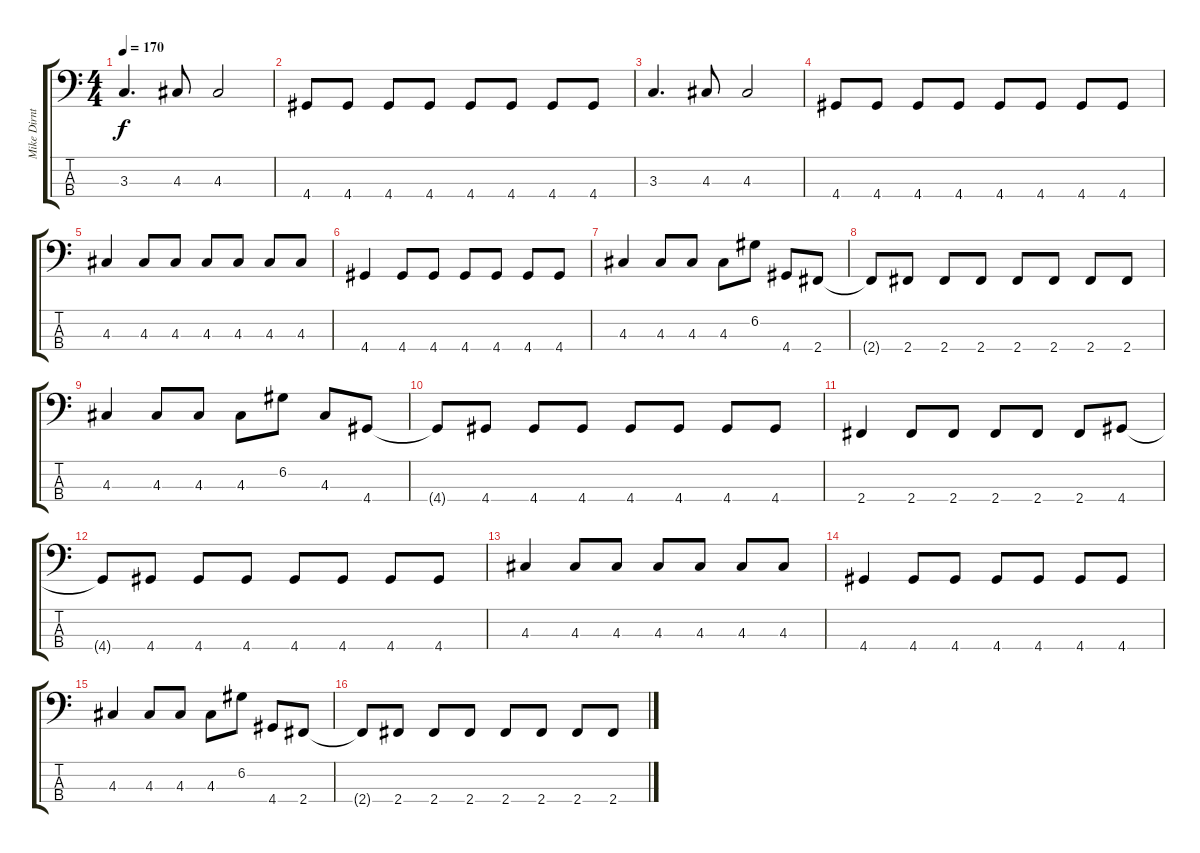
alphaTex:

\track ("Mike Dirnt" "Mike Dirnt") {instrument electricbassfinger}
\staff {score tabs}
\tuning (G2 D2 A1 E1) {hide}
\ts (4 4)
\tempo 170
\clef f4
\ks c
3.3.4{d dy f} 4.3.8 4.3.2 |
4.4.8 4.4.8 4.4.8 4.4.8 4.4.8 4.4.8 4.4.8 4.4.8 |
3.3.4{d} 4.3.8 4.3.2 |
4.4.8 4.4.8 4.4.8 4.4.8 4.4.8 4.4.8 4.4.8 4.4.8 |
4.3.4 4.3.8 4.3.8 4.3.8 4.3.8 4.3.8 4.3.8 |
4.4.4 4.4.8 4.4.8 4.4.8 4.4.8 4.4.8 4.4.8 |
4.3.4 4.3.8 4.3.8 4.3.8 6.2.8 4.4.8 2.4.8 |
2.4{t}.8 2.4.8 2.4.8 2.4.8 2.4.8 2.4.8 2.4.8 2.4.8 |
4.3.4 4.3.8 4.3.8 4.3.8 6.2.8 4.3.8 4.4.8 |
4.4{t}.8 4.4.8 4.4.8 4.4.8 4.4.8 4.4.8 4.4.8 4.4.8 |
2.4.4 2.4.8 2.4.8 2.4.8 2.4.8 2.4.8 4.4.8 |
4.4{t}.8 4.4.8 4.4.8 4.4.8 4.4.8 4.4.8 4.4.8 4.4.8 |
4.3.4 4.3.8 4.3.8 4.3.8 4.3.8 4.3.8 4.3.8 |
4.4.4 4.4.8 4.4.8 4.4.8 4.4.8 4.4.8 4.4.8 |
4.3.4 4.3.8 4.3.8 4.3.8 6.2.8 4.4.8 2.4.8 |
2.4{t}.8 2.4.8 2.4.8 2.4.8 2.4.8 2.4.8 2.4.8 2.4.8
